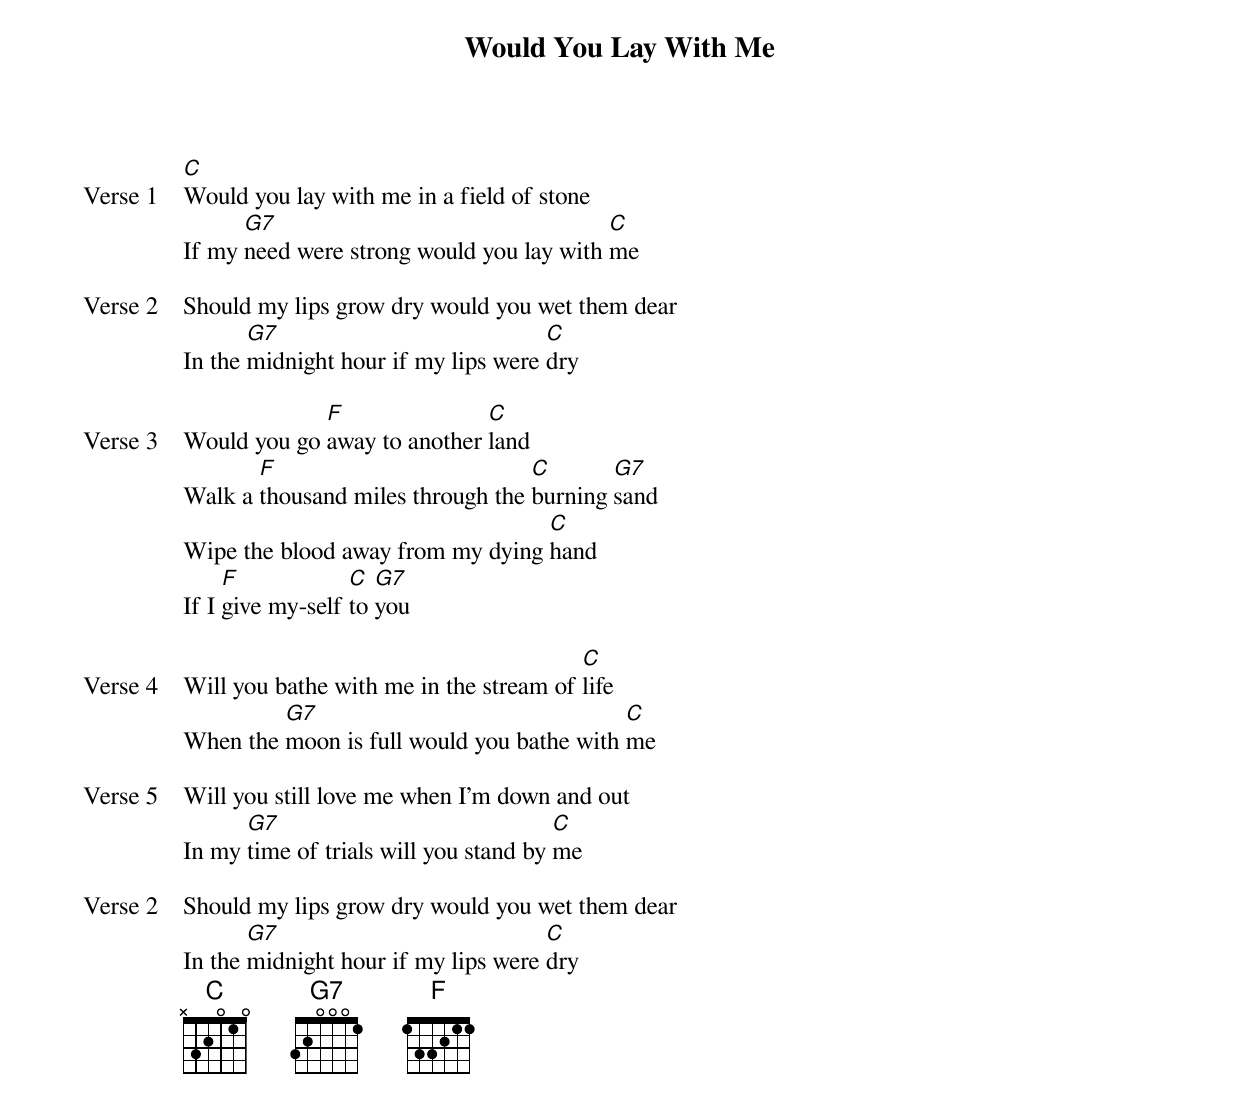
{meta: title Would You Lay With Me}
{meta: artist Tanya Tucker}

{start_of_verse: Verse 1}
[C]Would you lay with me in a field of stone
If my [G7]need were strong would you lay with [C]me
{end_of_verse}

{start_of_verse: Verse 2}
Should my lips grow dry would you wet them dear
In the [G7]midnight hour if my lips were [C]dry
{end_of_verse}

{start_of_verse: Verse 3}
Would you go [F]away to another [C]land
Walk a [F]thousand miles through the [C]burning [G7]sand
Wipe the blood away from my dying [C]hand
If I [F]give my-self [C]to [G7]you
{end_of_verse}

{start_of_verse: Verse 4}
Will you bathe with me in the stream of [C]life
When the [G7]moon is full would you bathe with [C]me
{end_of_verse}

{start_of_verse: Verse 5}
Will you still love me when I'm down and out
In my [G7]time of trials will you stand by [C]me
{end_of_verse}

{start_of_verse: Verse 2}
Should my lips grow dry would you wet them dear
In the [G7]midnight hour if my lips were [C]dry
{end_of_verse}
